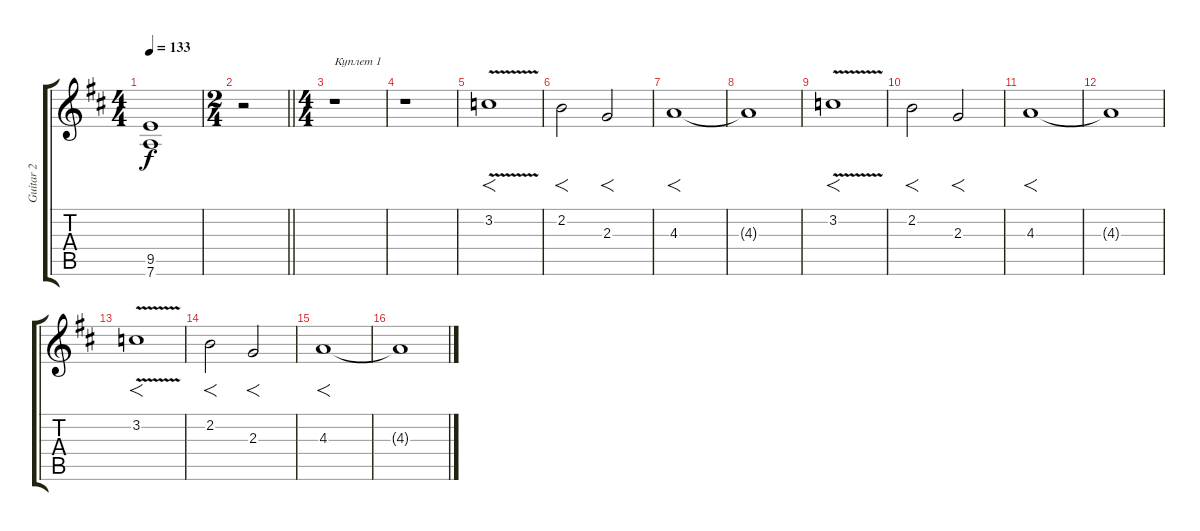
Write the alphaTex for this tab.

\track ("Guitar 2" "Guitar 2") {instrument overdrivenguitar}
\staff {score tabs}
\tuning (D4 A3 F3 C3 G2 D2) {hide}
\ts (4 4)
\tempo 133
\clef g2
\ks bminor
(9.5{t} 7.6{t}).1{dy f} |
\ts (2 4)
\barLineRight lightlight
r.2 |
\ts (4 4)
r.1{txt "Куплет 1"} |
r.1 |
3.2{v}.1{f} |
2.2.2{f} 2.3.2{f} |
4.3.1{f} |
4.3{t}.1 |
3.2{v}.1{f} |
2.2.2{f} 2.3.2{f} |
4.3.1{f} |
4.3{t}.1 |
3.2{v}.1{f} |
2.2.2{f} 2.3.2{f} |
4.3.1{f} |
4.3{t}.1
